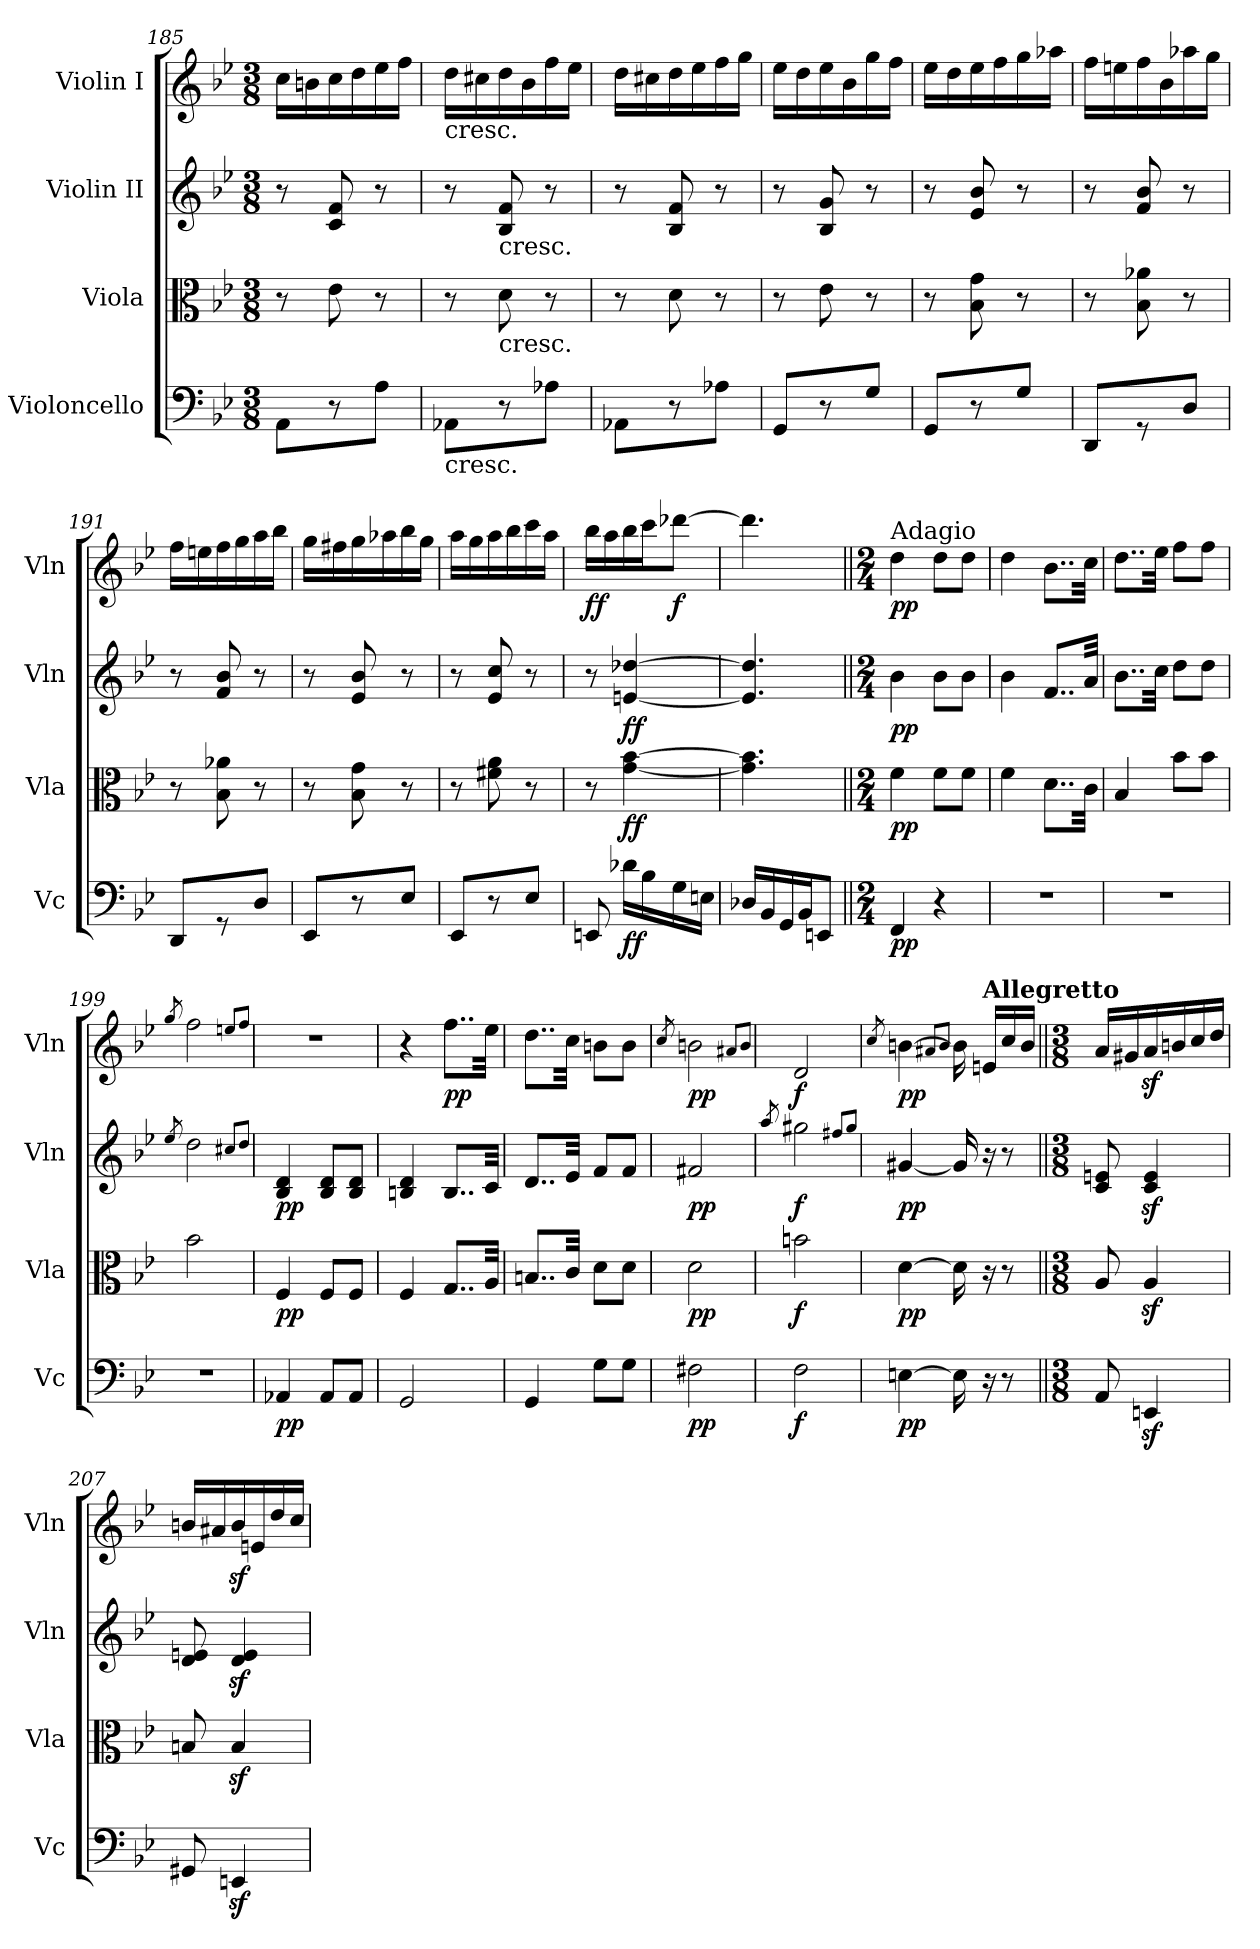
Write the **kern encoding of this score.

**kern	**dynam	**kern	**dynam	**kern	**dynam	**kern	**dynam
*part4	*part4	*part3	*part3	*part2	*part2	*part1	*part1
*staff4	*staff4	*staff3	*staff3	*staff2	*staff2	*staff1	*staff1
*I"Violoncello	*	*I"Viola	*	*I"Violin II	*	*I"Violin I	*
*I'Vc	*	*I'Vla	*	*I'Vln	*	*I'Vln	*
*clefF4	*	*clefC3	*	*clefG2	*	*clefG2	*
*k[b-e-]	*	*k[b-e-]	*	*k[b-e-]	*	*k[b-e-]	*
*M3/8	*	*M3/8	*	*M3/8	*	*M3/8	*
=185	=185	=185	=185	=185	=185	=185	=185
8AA\L	.	8r	.	8r	.	16cc\LL	.
.	.	.	.	.	.	16bn\	.
8r	.	8e-\	.	8c/ 8f/	.	16cc\	.
.	.	.	.	.	.	16dd\	.
8A\J	.	8r	.	8r	.	16ee-\	.
.	.	.	.	.	.	16ff\JJ	.
=186	=186	=186	=186	=186	=186	=186	=186
!	!	!	!	!	!	!LO:TX:b:t=cresc.	!
!LO:TX:b:t=cresc.	!	!	!	!	!	!	!
8AA-X\L	.	8r	.	8r	.	16dd\LL	.
.	.	.	.	.	.	16cc#X\	.
!	!	!	!	!LO:TX:b:t=cresc.	!	!	!
!	!	!LO:TX:b:t=cresc.	!	!	!	!	!
8r	.	8d\	.	8B-/ 8f/	.	16dd\	.
.	.	.	.	.	.	16b-\	.
8A-X\J	.	8r	.	8r	.	16ff\	.
.	.	.	.	.	.	16ee-\JJ	.
=187	=187	=187	=187	=187	=187	=187	=187
8AA-X\L	.	8r	.	8r	.	16dd\LL	.
.	.	.	.	.	.	16cc#X\	.
8r	.	8d\	.	8B-/ 8f/	.	16dd\	.
.	.	.	.	.	.	16ee-\	.
8A-X\J	.	8r	.	8r	.	16ff\	.
.	.	.	.	.	.	16gg\JJ	.
=188	=188	=188	=188	=188	=188	=188	=188
8GG/L	.	8r	.	8r	.	16ee-\LL	.
.	.	.	.	.	.	16dd\	.
8r	.	8e-\	.	8B-/ 8g/	.	16ee-\	.
.	.	.	.	.	.	16b-\	.
8G/J	.	8r	.	8r	.	16gg\	.
.	.	.	.	.	.	16ff\JJ	.
=189	=189	=189	=189	=189	=189	=189	=189
8GG/L	.	8r	.	8r	.	16ee-\LL	.
.	.	.	.	.	.	16dd\	.
8r	.	8B-\ 8g\	.	8e-/ 8b-/	.	16ee-\	.
.	.	.	.	.	.	16ff\	.
8G/J	.	8r	.	8r	.	16gg\	.
.	.	.	.	.	.	16aa-X\JJ	.
=190	=190	=190	=190	=190	=190	=190	=190
8DD/L	.	8r	.	8r	.	16ff\LL	.
.	.	.	.	.	.	16een\	.
8r	.	8B-\ 8a-X\	.	8f/ 8b-/	.	16ff\	.
.	.	.	.	.	.	16b-\	.
8D/J	.	8r	.	8r	.	16aa-X\	.
.	.	.	.	.	.	16gg\JJ	.
=191	=191	=191	=191	=191	=191	=191	=191
8DD/L	.	8r	.	8r	.	16ff\LL	.
.	.	.	.	.	.	16een\	.
8r	.	8B-\ 8a-X\	.	8f/ 8b-/	.	16ff\	.
.	.	.	.	.	.	16gg\	.
8D/J	.	8r	.	8r	.	16aa\	.
.	.	.	.	.	.	16bb-\JJ	.
=192	=192	=192	=192	=192	=192	=192	=192
8EE-/L	.	8r	.	8r	.	16gg\LL	.
.	.	.	.	.	.	16ff#X\	.
8r	.	8B-\ 8g\	.	8e-/ 8b-/	.	16gg\	.
.	.	.	.	.	.	16aa-X\	.
8E-/J	.	8r	.	8r	.	16bb-\	.
.	.	.	.	.	.	16gg\JJ	.
=193	=193	=193	=193	=193	=193	=193	=193
8EE-/L	.	8r	.	8r	.	16aa\LL	.
.	.	.	.	.	.	16gg\	.
8r	.	8f#X\ 8a\	.	8e-/ 8cc/	.	16aa\	.
.	.	.	.	.	.	16bb-\	.
8E-/J	.	8r	.	8r	.	16ccc\	.
.	.	.	.	.	.	16aa\JJ	.
=194	=194	=194	=194	=194	=194	=194	=194
!	!	!	!	!	!	!	!LO:DY:b
8EEn/	.	8r	.	8r	.	16bb-\LL	ff
.	.	.	.	.	.	16aa\	.
!	!LO:DY:b	!	!LO:DY:b	!	!LO:DY:b	!	!
16d-X\LL	ff	[4g\ [4b-\	ff	[4en/ [4dd-X/	ff	16bb-\	.
16B-\	.	.	.	.	.	16ccc\J	.
!	!	!	!	!	!	!	!LO:DY:b
16G\	.	.	.	.	.	[8ddd-X\J	f
16En\JJ	.	.	.	.	.	.	.
=195	=195	=195	=195	=195	=195	=195	=195
16D-X/LL	.	4.g\] 4.b-\]	.	4.e/] 4.dd-/]	.	4.ddd-\]	.
16BB-/	.	.	.	.	.	.	.
16GG/	.	.	.	.	.	.	.
16BB-/J	.	.	.	.	.	.	.
8EEn/J	.	.	.	.	.	.	.
=196||	=196||	=196||	=196||	=196||	=196||	=196||	=196||
*M2/4	*	*M2/4	*	*M2/4	*	*M2/4	*
*	*	*	*	*	*	*MM30	*
!	!	!	!	!	!	!LO:TX:a:t=Adagio	!
!	!LO:DY:b	!	!LO:DY:b	!	!LO:DY:b	!	!LO:DY:b
4FF/	pp	4f\	pp	4b-\	pp	4dd\	pp
4r	.	8f\L	.	8b-\L	.	8dd\L	.
.	.	8f\J	.	8b-\J	.	8dd\J	.
=197	=197	=197	=197	=197	=197	=197	=197
2r	.	4f\	.	4b-\	.	4dd\	.
.	.	8..d\L	.	8..f/L	.	8..b-\L	.
.	.	32c\Jkk	.	32a/Jkk	.	32cc\Jkk	.
=198	=198	=198	=198	=198	=198	=198	=198
2r	.	4B-/	.	8..b-\L	.	8..dd\L	.
.	.	.	.	32cc\Jkk	.	32ee-\Jkk	.
.	.	8b-\L	.	8dd\L	.	8ff\L	.
.	.	8b-\J	.	8dd\J	.	8ff\J	.
=199	=199	=199	=199	=199	=199	=199	=199
.	.	.	.	8qee-/	.	8qgg/	.
2r	.	2b-\	.	2dd\	.	2ff\	.
.	.	.	.	8qcc#X/L	.	8qeen/L	.
.	.	.	.	8qdd/J	.	8qff/J	.
=200	=200	=200	=200	=200	=200	=200	=200
!	!LO:DY:b	!	!LO:DY:b	!	!LO:DY:b	!	!
4AA-X/	pp	4F/	pp	4B-/ 4d/	pp	2r	.
8AA-/L	.	8F/L	.	8B-/ 8d/L	.	.	.
8AA-/J	.	8F/J	.	8B-/ 8d/J	.	.	.
=201	=201	=201	=201	=201	=201	=201	=201
2GG/	.	4F/	.	4Bn/ 4d/	.	4r	.
!	!	!	!	!	!	!	!LO:DY:b
.	.	8..G/L	.	8..B/L	.	8..ff\L	pp
.	.	32A/Jkk	.	32c/Jkk	.	32ee-\Jkk	.
=202	=202	=202	=202	=202	=202	=202	=202
4GG/	.	8..Bn/L	.	8..d/L	.	8..dd\L	.
.	.	32c/Jkk	.	32e-/Jkk	.	32cc\Jkk	.
8G\L	.	8d\L	.	8f/L	.	8bn\L	.
8G\J	.	8d\J	.	8f/J	.	8b\J	.
=203	=203	=203	=203	=203	=203	=203	=203
.	.	.	.	.	.	8qcc/	.
!	!LO:DY:b	!	!LO:DY:b	!	!LO:DY:b	!	!LO:DY:b
2F#X\	pp	2d\	pp	2f#X/	pp	2bn\	pp
.	.	.	.	.	.	8qa#X/L	.
.	.	.	.	.	.	8qb/J	.
=204	=204	=204	=204	=204	=204	=204	=204
.	.	.	.	8qaa/	.	.	.
!	!LO:DY:b	!	!LO:DY:b	!	!LO:DY:b	!	!LO:DY:b
2F\	f	2bn\	f	2gg#X\	f	2d/	f
.	.	.	.	8qff#X/L	.	.	.
.	.	.	.	8qgg#/J	.	.	.
=205	=205	=205	=205	=205	=205	=205	=205
.	.	.	.	.	.	8qcc/	.
!	!LO:DY:b	!	!LO:DY:b	!	!LO:DY:b	!	!LO:DY:b
[4En\	pp	[4d\	pp	[4g#X/	pp	[4bn\	pp
.	.	.	.	.	.	8qa#X/L	.
.	.	.	.	.	.	8qb/J	.
16E\]	.	16d\]	.	16g#/]	.	16b\]	.
!	!	!	!	!	!	!LO:TX:a:B:t=Allegretto	!
16r	.	16r	.	16r	.	16en/LL	.
8r	.	8r	.	8r	.	16cc/	.
.	.	.	.	.	.	16b/JJ	.
=206||	=206||	=206||	=206||	=206||	=206||	=206||	=206||
*M3/8	*	*M3/8	*	*M3/8	*	*M3/8	*
8AA/	.	8A/	.	8c/ 8en/	.	16a/LL	.
.	.	.	.	.	.	16g#X/	.
4EEnz</	.	4Az</	.	4c/z< 4e/z<	.	16az</	.
.	.	.	.	.	.	16bn/	.
.	.	.	.	.	.	16cc/	.
.	.	.	.	.	.	16dd/JJ	.
=207	=207	=207	=207	=207	=207	=207	=207
8GG#X/	.	8Bn/	.	8d/ 8en/	.	16bn/LL	.
.	.	.	.	.	.	16a#X/	.
4EEnz</	.	4Bz</	.	4d/z< 4e/z<	.	16bz</	.
.	.	.	.	.	.	16en/	.
.	.	.	.	.	.	16dd/	.
.	.	.	.	.	.	16cc/JJ	.
=	=	=	=	=	=	=	=
*-	*-	*-	*-	*-	*-	*-	*-
